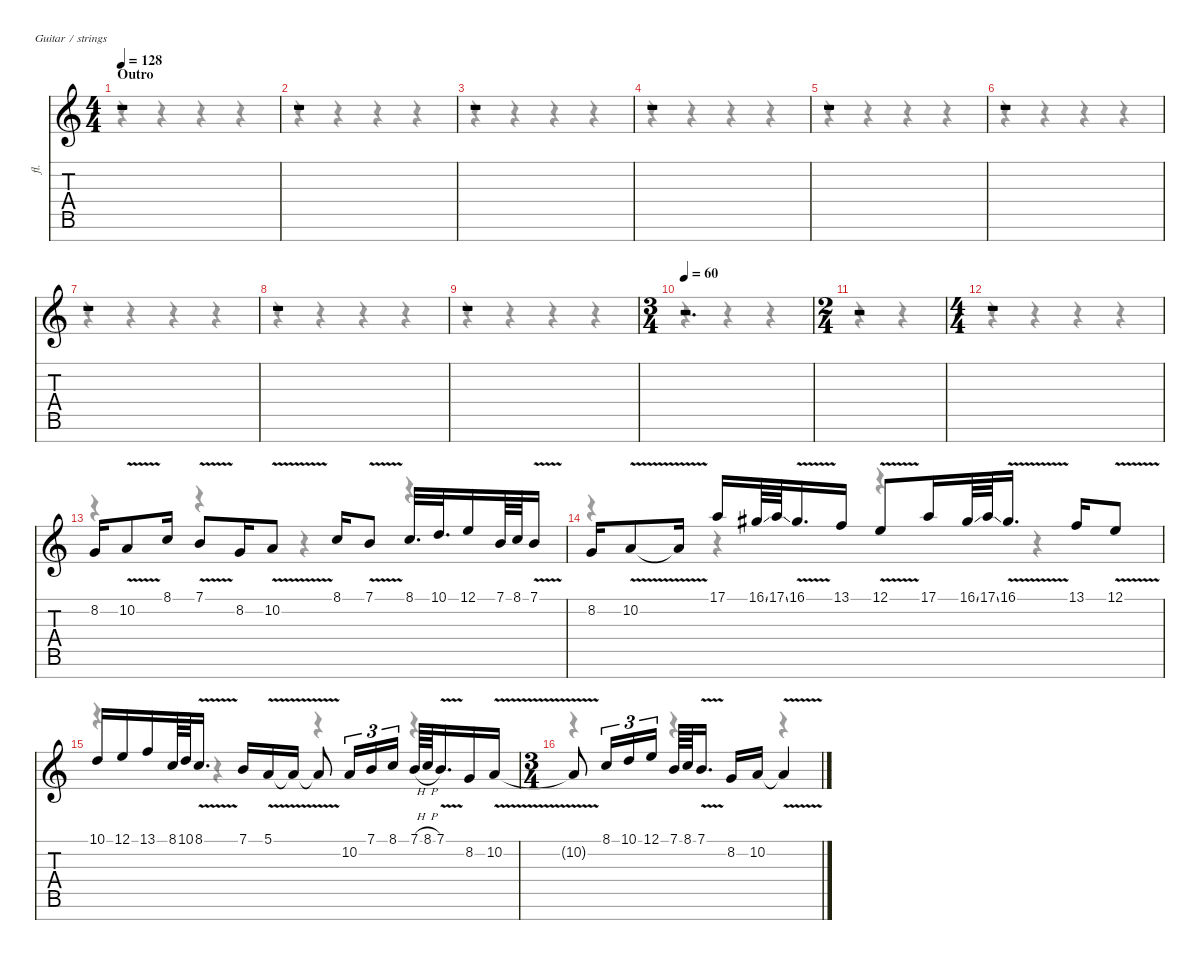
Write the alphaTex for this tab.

\defaultSystemsLayout 4
\hideDynamics
\bracketExtendMode nobrackets
\track ("Keys 1" "fl.") {instrument panflute}
\staff {score tabs}
\tuning (E4 B3 G3 D3 A2 E2 B1)
\voice
\ts (4 4)
\section ("" "Outro")
\tempo 128
\clef g2
\ks c
r.1{dy f beam Up} |
r.1{beam Up} |
r.1{beam Up} |
r.1{beam Up} |
r.1{beam Up} |
r.1{beam Up} |
r.1{beam Up} |
r.1{beam Up} |
r.1{beam Up} |
\ts (3 4)
\beaming (8 3 1 1 1)
\tempo 60
r.2{d beam Up} |
\ts (2 4)
\beaming (8 1 1 1 1)
r.2{beam Up} |
\ts (4 4)
\beaming (8 2 2 2 2)
r.1{beam Up} |
8.2.16{beam Up} 10.2{v}.8{beam Up} 8.1.16{beam Up} 7.1{v}.8{beam Up} 8.2.16{beam Up} 10.2{v}.8{beam Up} 8.1.16{beam Up} 7.1{v}.8{beam Up} 8.1.32{d beam Up} 10.1.32{d beam Up} 12.1.16{beam Up} 7.1.64{beam Up} 8.1.64{beam Up} 7.1{v}.16{beam Up} |
8.2.16{beam Up} 10.2{v}.8{beam Up} 10.2{v t}.16{beam Up} 17.1.16{beam Up} 16.1{ss acc #}.64{beam Up} 17.1{ss}.64{beam Up} 16.1{v acc #}.16{d beam Up} 13.1.16{beam Up} 12.1{v}.8{beam Up} 17.1.16{beam Up} 16.1{ss acc #}.64{beam Up} 17.1{ss}.64{beam Up} 16.1{v acc #}.16{d beam Up} 13.1.16{beam Up} 12.1{v}.8{beam Up} |
10.1.16{beam Up} 12.1.16{beam Up} 13.1.16{beam Up} 8.1.64{beam Up} 10.1.64{beam Up} 8.1{v}.16{d beam Up} 7.1.16{beam Up} 5.1{v}.16{beam Up} 5.1{v t}.16{beam Up} 5.1{v t}.8{beam Up} 10.2.16{tu (3 2) beam Up} 7.1.16{tu (3 2) beam Up} 8.1.16{tu (3 2) beam Up} 7.1{h}.64{beam Up} 8.1{h}.64{beam Up} 7.1{v}.16{d beam Up} 8.2.16{beam Up} 10.2{v}.16{beam Up} |
\ts (3 4)
\beaming (8 3 1 1 1)
10.2{v t}.8{beam Up} 8.1.16{tu (3 2) beam Up} 10.1.16{tu (3 2) beam Up} 12.1.16{tu (3 2) beam Up} 7.1.64{beam Up} 8.1.64{beam Up} 7.1{v}.16{d beam Up} 8.2.16{beam Up} 10.2.16{beam Up} 10.2{v t}.4{beam Up}
\voice
\clef g2
\ottava regular
\simile none
\ks c
r.4{dy mf beam Down} r.4{beam Down} r.4{beam Down} r.4{beam Down} |
r.4{beam Down} r.4{beam Down} r.4{beam Down} r.4{beam Down} |
r.4{beam Down} r.4{beam Down} r.4{beam Down} r.4{beam Down} |
r.4{beam Down} r.4{beam Down} r.4{beam Down} r.4{beam Down} |
r.4{beam Down} r.4{beam Down} r.4{beam Down} r.4{beam Down} |
r.4{beam Down} r.4{beam Down} r.4{beam Down} r.4{beam Down} |
r.4{beam Down} r.4{beam Down} r.4{beam Down} r.4{beam Down} |
r.4{beam Down} r.4{beam Down} r.4{beam Down} r.4{beam Down} |
r.4{beam Down} r.4{beam Down} r.4{beam Down} r.4{beam Down} |
r.4{beam Down} r.4{beam Down} r.4{beam Down} |
r.4{beam Down} r.4{beam Down} |
r.4{beam Down} r.4{beam Down} r.4{beam Down} r.4{beam Down} |
r.4{beam Down} r.4{beam Down} r.4{beam Down} r.4{beam Down} |
r.4{beam Down} r.4{beam Down} r.4{beam Down} r.4{beam Down} |
r.4{beam Down} r.4{beam Down} r.4{beam Down} r.4{beam Down} |
r.4{beam Down} r.4{beam Down} r.4{beam Down}
